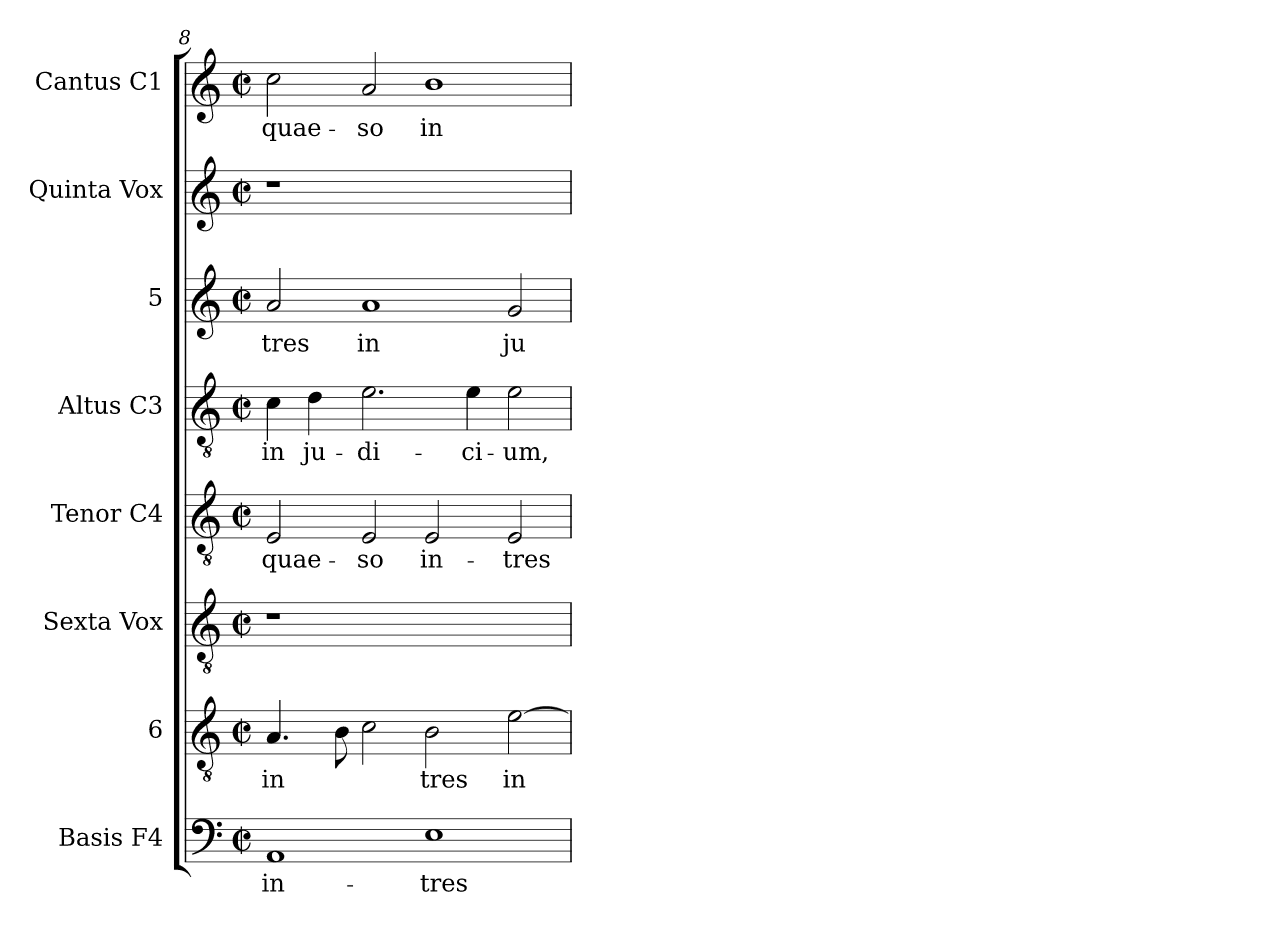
**kern	**text	**kern	**text	**kern	**kern	**text	**kern	**text	**kern	**text	**kern	**kern	**text
*part8	*part8	*part7	*part7	*part6	*part5	*part5	*part4	*part4	*part3	*part3	*part2	*part1	*part1
*staff8	*staff8	*staff7	*staff7	*staff6	*staff5	*staff5	*staff4	*staff4	*staff3	*staff3	*staff2	*staff1	*staff1
*I"Basis  F4	*	*I"6	*	*I"Sexta  Vox	*I"Tenor  C4	*	*I"Altus  C3	*	*I"5	*	*I"Quinta  Vox	*I"Cantus  C1	*
*I'B	*	*	*	*	*I'T	*	*I'A	*	*	*	*	*I'C	*
*clefF4	*	*clefGv2	*	*clefGv2	*clefGv2	*	*clefGv2	*	*clefG2	*	*clefG2	*clefG2	*
*k[]	*	*k[]	*	*k[]	*k[]	*	*k[]	*	*k[]	*	*k[]	*k[]	*
*C:	*	*C:	*	*C:	*C:	*	*C:	*	*C:	*	*C:	*C:	*
*M2/2	*	*M2/2	*	*M2/2	*M2/2	*	*M2/2	*	*M2/2	*	*M2/2	*M2/2	*
*met(c|)	*	*met(c|)	*	*met(c|)	*met(c|)	*	*met(c|)	*	*met(c|)	*	*met(c|)	*met(c|)	*
=8	=8	=8	=8	=8	=8	=8	=8	=8	=8	=8	=8	=8	=8
!	!LO:LY:b:cj	!	!LO:LY:b:cj	!	!	!LO:LY:b:cj	!	!LO:LY:b:cj	!	!LO:LY:b:cj	!	!	!LO:LY:b:cj
1AA	in-	4.A/	in-	1r	2E/	quae-	4c\	in	2a/	tres	1r	2cc\	quae-
!	!	!	!	!	!	!	!	!LO:LY:b:cj	!	!	!	!	!
.	.	.	.	.	.	.	4d\	ju-	.	.	.	.	.
!	!	!	!LO:LY:b:cj	!	!	!	!	!	!	!	!	!	!
.	.	8B\	--	.	.	.	.	.	.	.	.	.	.
!	!	!	!LO:LY:b:cj	!	!	!LO:LY:b:cj	!	!LO:LY:b:cj	!	!LO:LY:b:cj	!	!	!LO:LY:b:cj
.	.	2c\	--	.	2E/	-so	2.e\	-di-	1a	in	.	2a/	-so
!	!LO:LY:b:cj	!	!LO:LY:b:cj	!	!	!LO:LY:b:cj	!	!	!	!	!	!	!LO:LY:b:cj
1E	-tres	2B\	-tres	1ryy	2E/	in-	.	.	.	.	1ryy	1b	in-
!	!	!	!	!	!	!	!	!LO:LY:b:cj	!	!	!	!	!
.	.	.	.	.	.	.	4e\	-ci-	.	.	.	.	.
!	!	!	!LO:LY:b:cj	!	!	!LO:LY:b:cj	!	!LO:LY:b:cj	!	!LO:LY:b:cj	!	!	!
.	.	[>2e\	in	.	2E/	-tres	2e\	-um,	2g/	ju-	.	.	.
=	=	=	=	=	=	=	=	=	=	=	=	=	=
*-	*-	*-	*-	*-	*-	*-	*-	*-	*-	*-	*-	*-	*-
